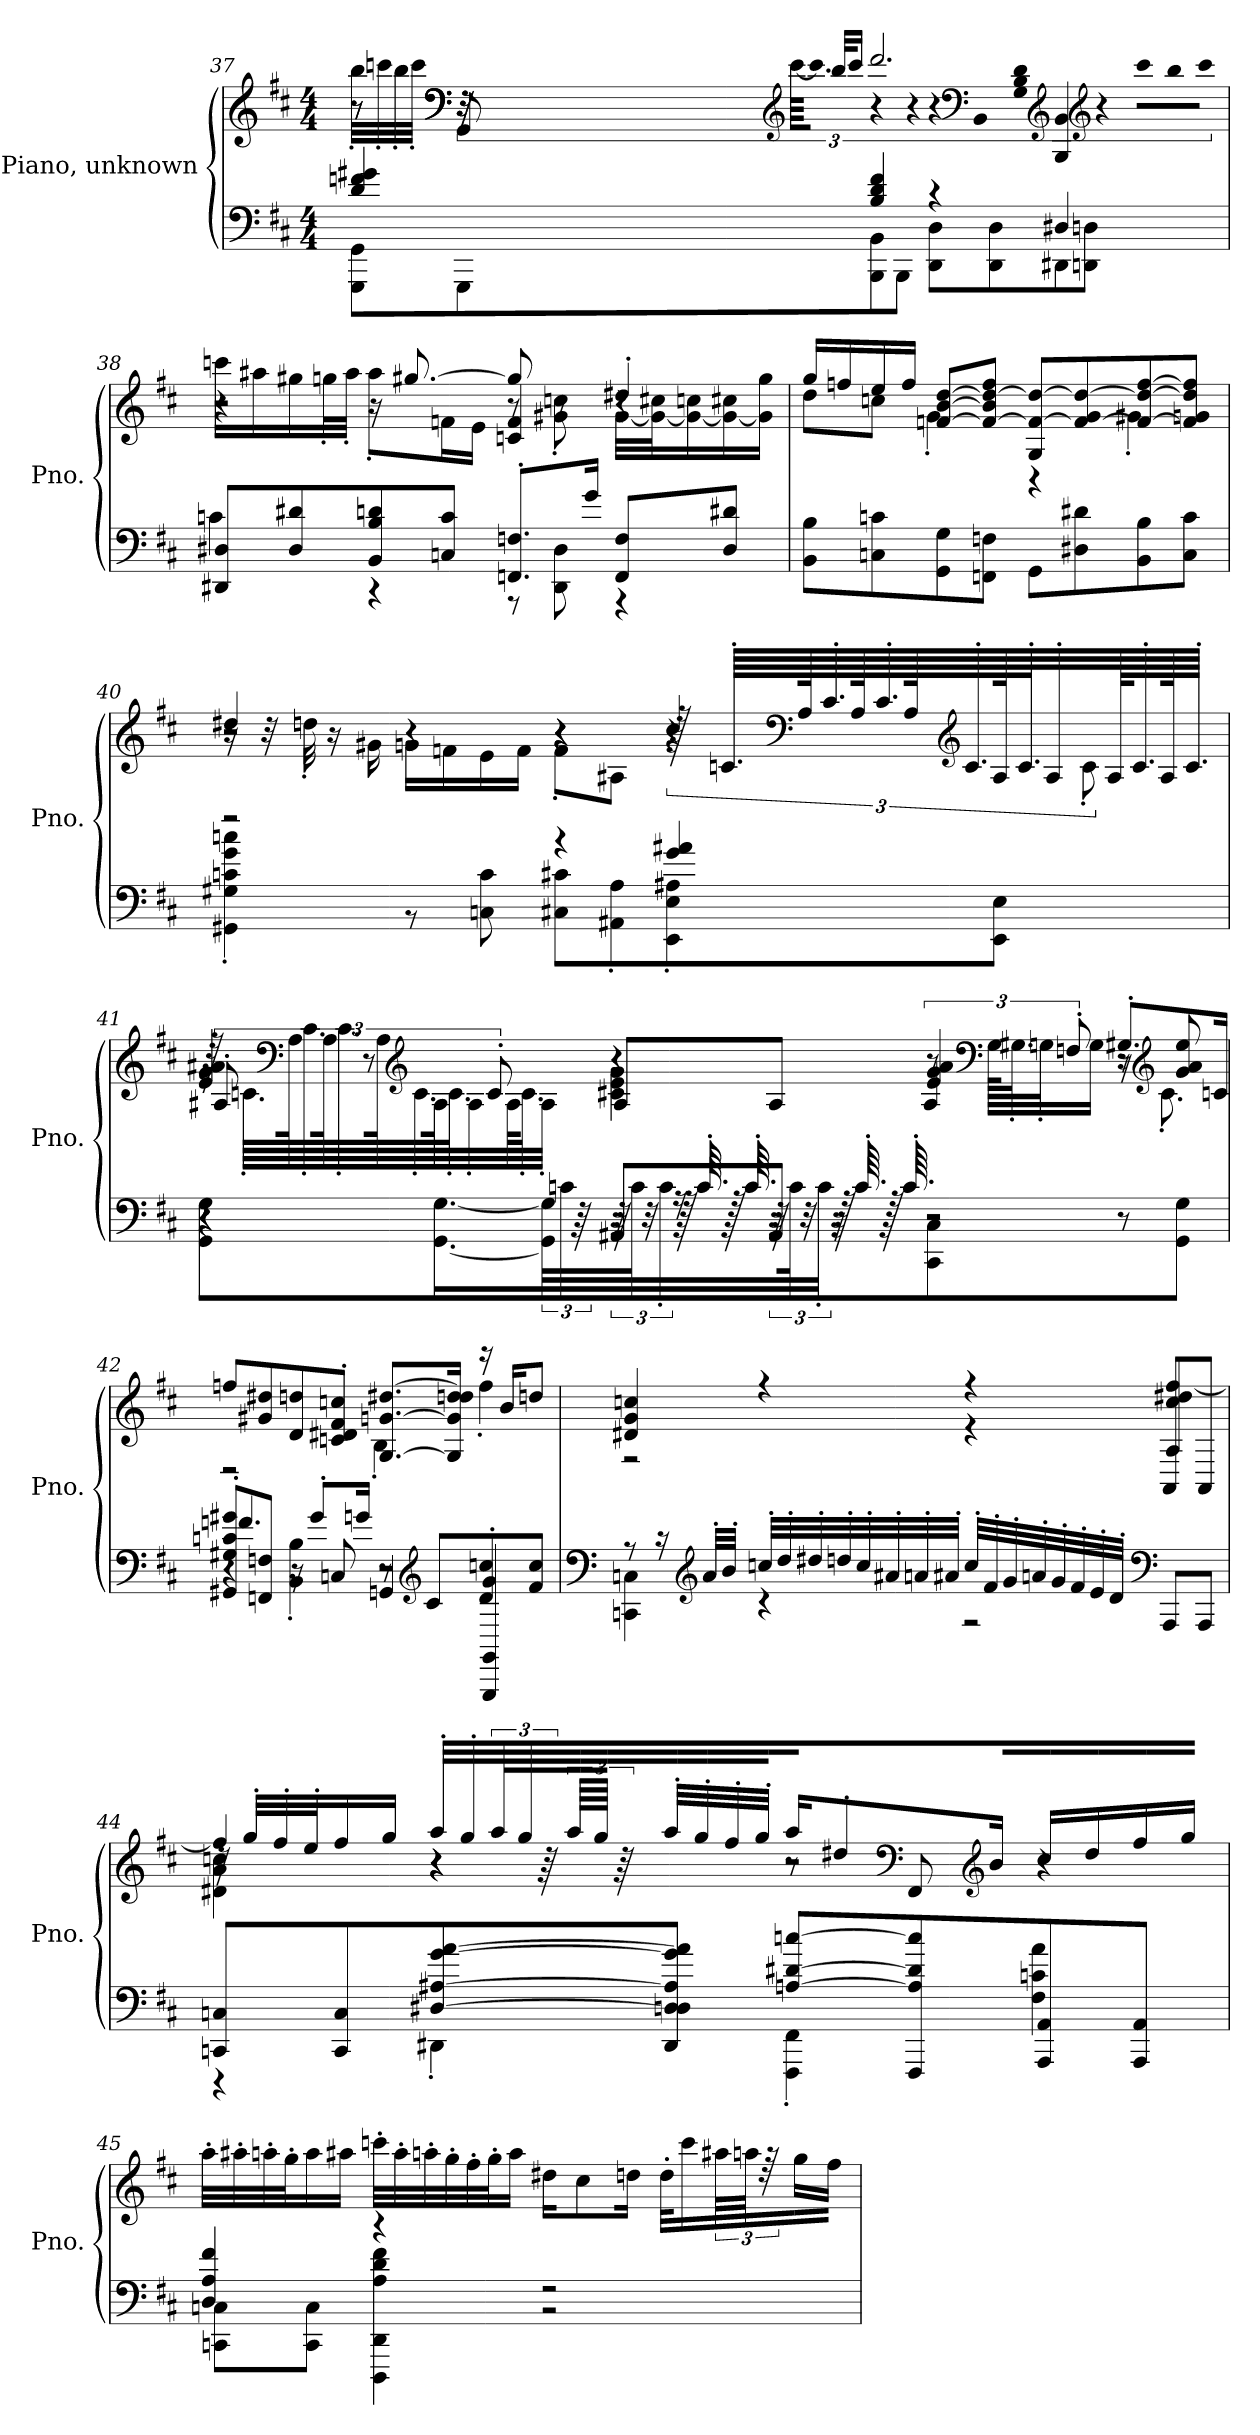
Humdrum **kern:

**kern	**kern
*part1	*part1
*staff2	*staff1
*I"Piano, unknown	*
*I'Pno.	*
!!LO:LB:g=z
*clefF4	*clefG2
*k[f#c#]	*k[f#c#]
*M4/4	*M4/4
=37	=37
*^	*^
*	*	*	*^
4d/ 4fn/ 4g#X/	8GGG\ 8GG\L	8r	32bb'\LLL	8r
.	.	.	32cccn'\	.
.	.	.	32bb'\	.
.	.	.	32ccc'\JJJ	.
*	*	*clefF4	*	*
.	8GGG\	32r	48r	8GG/
*	*	*clefG2	*	*
.	.	.	[96ccc\KKLL	.
.	.	32bb/KLL	16.ccc\JJ]	.
.	.	16ccc/JJ	.	.
4B/ 4d/ 4f/	8BBB\ 8BB\	2.ddd/	8r	4r
*	*	*clefF4	*	*
.	8BBB\J	.	8BB\	.
4r	8DD\ 8D\L	.	4G\ 4B\ 4d\	4r
.	8DD\ 8D\	.	.	.
*	*	*clefG2	*	*
4D#X/	8DD#X\	.	16r	4G/ 4g/
.	.	.	16ccc\LL	.
.	8DDn\ 8Dn\J	.	16bb\	.
.	.	.	16ccc\JJ	.
!!LO:LB:g=z	!!	!!
=38	=38	=38	=38	=38
8DD#X/ 8D#X/L	4cn\	4r	16cccn\LL	2r
.	.	.	16aa#X\	.
8D#/ 8d#X/	.	.	16gg#X\	.
.	.	.	32ggn'\L	.
.	.	.	32aa#'\JJJ	.
8BB/ 8B/ 8dn/	4r	16r	8aa#'\L	.
.	.	[8.gg#X/	.	.
8Cn/ 8c/J	.	.	16fn\L	.
.	.	.	16e\JJ	.
8.FFn/' 8.Fn/'L	8r	8gg#/]	8r	4cn/ 4f/
.	8DD#\ 8D#\	8r	8g#X\' 8ccn\'	.
16g/Jk	.	.	.	.
8FF/ 8F/L	4r	4dd#X'/	[32g#\LLL	4r
.	.	.	32g#\_ 32cc#X\J	.
.	.	.	16g#\_ 16ccn\	.
8D#/ 8d#X/J	.	.	16g#\_ 16cc#X\	.
.	.	.	16g#\] 16gg#\JJ	.
*v	*v	*	*	*
*	*	*v	*v
!!LO:LB:g=z
=39	=39	=39
8BB\ 8B\L	16gg/LL	8dd\L
.	16ffn/	.
8Cn\ 8cn\	16ee/	8ccn\J
.	16ff/JJ	.
8GG\ 8G\	[8fn/ [8b/ [8dd/L	4g'\
8FFn\ 8Fn\J	8f/_ 8b/] 8dd/_ 8ff/J	.
8GG\L	8G/ 8f/_ 8dd/_L	4r
8D#X\ 8d#X\	8f/_ 8g/ 8dd/_	.
8BB\ 8B\	8f/_ 8dd/_ [8ff/	4g#X'\
8C\ 8c\J	8f/] 8gn/ 8dd/] 8ff/]J	.
!!LO:LB:g=z
=40	=40	=40
*^	*	*^
2r	4GG#X\' 4G#X\' 4cn\' 4g\' 4ccn\'	2r	16r	4dd#X/
.	.	.	32r	.
.	.	.	32ddn'\	.
.	.	.	16r	.
.	.	.	16g#X\	.
.	8r	.	16gn\LL	4r
.	.	.	16fn\	.
.	8Cn\ 8c\	.	16e\	.
.	.	.	16f\JJ	.
4r	8C#X\ 8c#X\L	4r	8f'\L	4r
.	8AA#X\' 8A\'	.	8A#X\J	.
4g/ 4a#X/	8EE\' 8E\' 8A#X\'	4cc#/	6r	128r
.	.	.	.	64.cn'/LLLL
*	*	*clefF4	*	*
.	.	.	.	128A#/K
.	.	.	.	64.c'/
.	.	.	.	128A#/K
.	.	.	.	64.c'/
.	.	.	.	128A#/K
*	*	*clefG2	*	*
.	.	.	.	64.c'/
.	8EE\ 8E\J	.	.	128A#/K
.	.	.	.	64.c'/J
.	.	.	.	32A#'/
.	.	.	12c'\	.
.	.	.	.	128A#/KL
.	.	.	.	64.c'/
.	.	.	.	128A#/K
.	.	.	.	64.c'/JJJJ
!!LO:LB:g=z	!!	!!
=41	=41	=41	=41	=41
*	*^	*	*	*
4r	8GG\ 8G\L	4r	4e/ 4g/ 4a#X/	128r	12A#X'/
.	.	.	.	64.cn'\LLLL	.
*	*	*	*clefF4	*	*
.	.	.	.	128A#\K	.
.	.	.	.	64.c'\	.
.	.	.	.	128A#\K	.
.	.	.	.	64.c'\	.
.	.	.	.	.	12r
.	.	.	.	128A#\K	.
*	*	*	*clefG2	*	*
.	.	.	.	64.c'\	.
.	[16.GG\ [16.G\L	.	.	128A#\K	.
.	.	.	.	64.c'\J	.
.	.	.	.	32A#'\	.
.	.	.	.	.	12c'/
.	.	.	.	128A#\KL	.
.	.	.	.	64.c'\J	.
.	96GG\] 96G\]LL	.	.	32A#'\JJJ	.
.	96cn\JJJJ	.	.	.	.
.	96r	.	.	.	.
16r	96r	8AA#X/L	4r	4c#X\ 4e\ 4g\	8A#/L
.	96c\	.	.	.	.
.	48r	.	.	.	.
.	48c'\	.	.	.	.
128r	16r	.	.	.	.
64.c'/	.	.	.	.	.
128r	.	.	.	.	.
64.c'/	.	.	.	.	.
16r	96r	8AA#/J	.	.	8A#/J
.	96c\	.	.	.	.
.	48r	.	.	.	.
.	48c'\	.	.	.	.
128r	16r	.	.	.	.
64.c'/	.	.	.	.	.
128r	.	.	.	.	.
64.c'/	.	.	.	.	.
2r	4CC#\ 4C#\	2r	4e/ 4g/ 4a#/	8r	6A#/
*	*	*	*clefF4	*	*
.	.	.	.	128G\KLLLL	.
.	.	.	.	64.G#X'\J	.
.	.	.	.	32Gn'\J	.
.	.	.	.	.	12Fn'/
.	.	.	.	16G\JJ	.
.	8r	.	8r	16r	8.G#X'/L
*	*	*	*clefG2	*	*
.	.	.	.	8.c#'\	.
.	8GG\ 8G\	.	8g/ 8a#/ 8ee/	.	.
.	.	.	.	.	16cn/Jk
*	*	*	*	*v	*v
!!LO:PB:g=z
=42	=42	=42	=42	=42
8GG#X/' 8G#X/' 8cn/' 8g#X/'L	4r	4.fn/	8ffn/L	2r
8FFn/ 8Fn/J	.	.	8g#X/ 8dd#X/	.
16r	4BB\' 4B\'	.	8d/ 8ddn/	.
8g#'/L	.	.	.	.
.	.	8Cn/	8cn/' 8d#X/' 8f#/' 8ccn/'J	.
16gn/Jk	.	.	.	.
8r	2r	4GGn/	[8.G/ [8.gn/ [8.dd#X/L	4B'\
*clefG2	*	*	*	*
8c/L	.	.	.	.
.	.	.	16G/] 16g/] 16ddn/ 16dd#/]Jk	.
8d/' 8ccn/'	.	4GGG/ 4GG/ 4g/	16r	4ff'\
.	.	.	16b/KL	.
8f/ 8cc/J	.	.	8ddn/J	.
*v	*v	*v	*	*
!!LO:LB:g=z	!!
=43	=43	=43
*clefF4	*	*
*^	*	*
8r	4CCn\ 4Cn\	4d#X/ 4g/ 4ccn/	2r
16r	.	.	.
*clefG2	*	*	*
32a'/LLL	.	.	.
32b'/JJJ	.	.	.
32ccn'/LLL	4r	4r	.
32dd'/	.	.	.
32dd#X'/	.	.	.
32ddn'/	.	.	.
32cc'/	.	.	.
32a#X'/	.	.	.
32an'/	.	.	.
32a#X'/JJJ	.	.	.
32cc'/LLL	2r	4r	4r
32f#'/	.	.	.
32g'/	.	.	.
32an'/	.	.	.
32g'/	.	.	.
32f#'/	.	.	.
32e'/	.	.	.
32d'/JJJ	.	.	.
*clefF4	*	*	*
8AAA/L	.	8AA/L	4A/ 4cc/ 4dd#X/ [4ff#/
8AAA/J	.	8AA/J	.
!!LO:LB:g=z
=44	=44	=44	=44
*	*	*	*^
8CCn/ 8Cn/L	4r	32r	4d#X\ 4a\ 4ccn\	4ff#/]
.	.	32gg'/LLL	.	.
.	.	32ff#'/	.	.
.	.	32ee'/J	.	.
8CC/ 8C/	.	16ff#/	.	.
.	.	16gg/JJ	.	.
[8D#X/ [8A#X/ [8g/ [8a/	4DD#X'\	32aa'/LLL	4r	4r
.	.	32gg'/	.	.
.	.	96aa/L	.	.
.	.	96gg/JJJJ	.	.
.	.	96r	.	.
.	.	96aa/LLLL	.	.
.	.	96gg/JJJJ	.	.
.	.	96r	.	.
8DD#/ 8Dn/ 8D#/] 8A#/] 8g/] 8a/]J	.	32aa'/LLL	.	.
.	.	32gg'/	.	.
.	.	32ff#'/	.	.
.	.	32gg'/JJJ	.	.
[8An/ [8d#X/ [8ccn/L	4FFF#\' 4FF#\'	16aa/KL	2r	8r
.	.	8dd#X'/	.	.
*	*	*clefF4	*	*
8FFF#/ 8A/] 8d#/] 8cc/]	.	.	.	8FF#/
*	*	*clefG2	*	*
.	.	16b/Jk	.	.
8AAA/ 8AA/	4F#\ 4cn\ 4a\	16cc/LL	.	4r
.	.	16dd#/	.	.
8AAA/ 8AA/J	.	16ff#/	.	.
.	.	16gg/JJ	.	.
*	*	*v	*v	*v
!!LO:LB:g=z
=45	=45	=45
4D/ 4A/ 4f#/	8CCn\ 8Cn\L	32aa'\LLL
.	.	32aa#X'\
.	.	32aan'\
.	.	32gg'\J
.	8CC\ 8C\J	16aa\
.	.	16aa#X\JJ
4r	4DDD\ 4DD\ 4A\ 4d\ 4f#\	32cccn'\LLL
.	.	32aa#'\
.	.	32aan'\
.	.	32gg'\
.	.	32ff#'\
.	.	32gg'\J
.	.	16aa\JJ
2r	2r	16dd#X\KL
.	.	8cc#\
.	.	16ddn\Jk
.	.	32dd'\KLL
.	.	16ccc\
.	.	96aa#X\LL
.	.	96aan\JJJJ
.	.	96r
.	.	16gg\LL
.	.	16ff#\JJ
*v	*v	*
=	=
*-	*-
